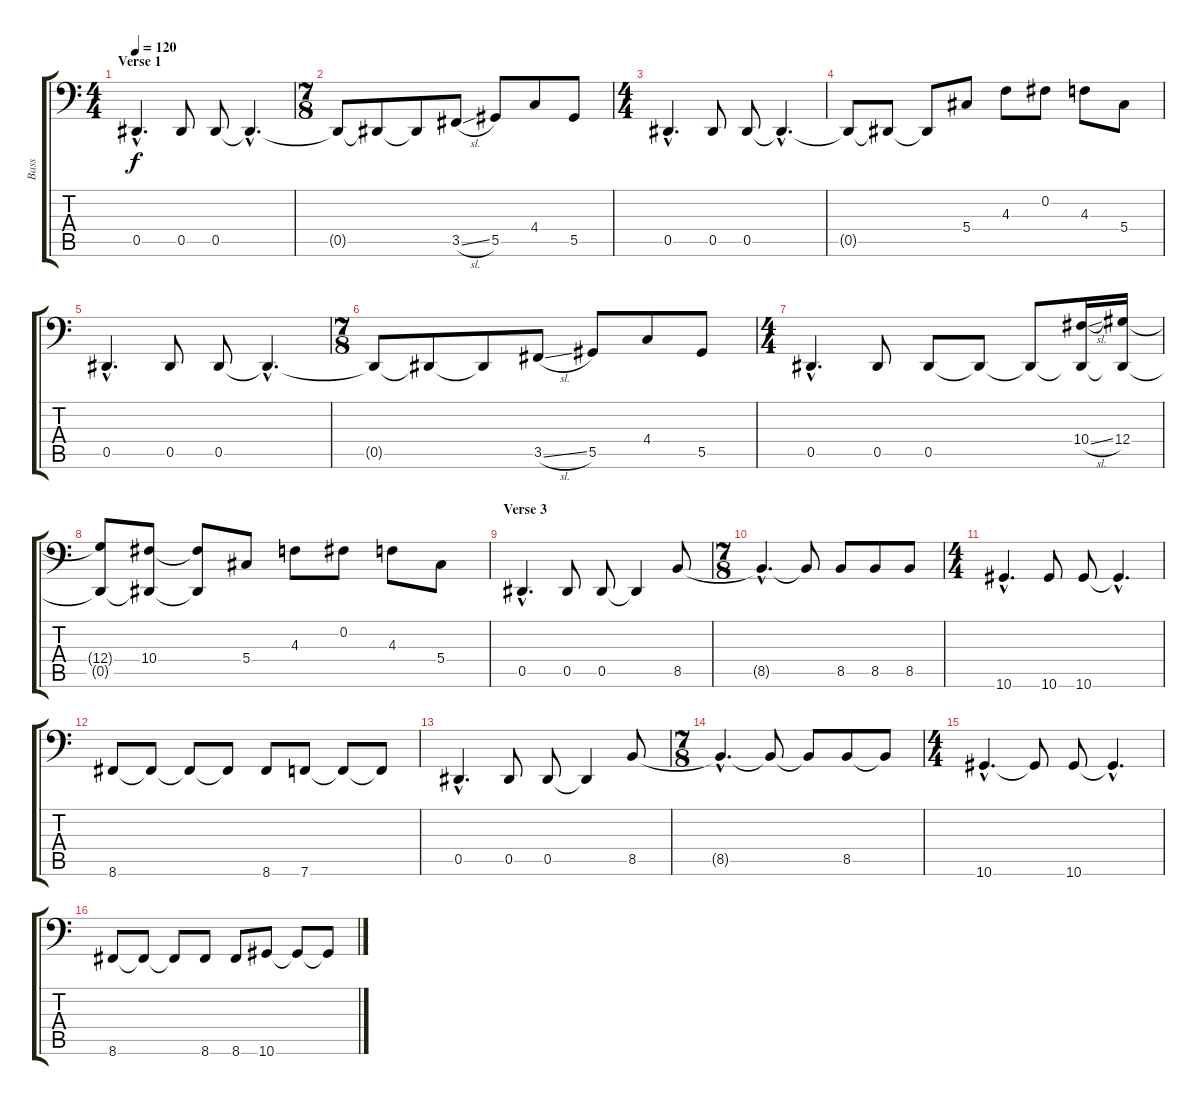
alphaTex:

\track ("Bass" "Bass") {instrument electricbassfinger}
\staff {score tabs}
\tuning (B2 Gb2 Db2 Ab1 Eb1 Bb0) {hide}
\ts (4 4)
\section ("" "Verse 1")
\tempo 120
\clef f4
\ks c
0.5{hac}.4{d dy f} 0.5.8 0.5.8 0.5{hac t}.4{d} |
\ts (7 8)
0.5{t}.8 0.5{t}.8 0.5{t}.8 3.5{sl}.8 5.5.8 4.4.8 5.5.8 |
\ts (4 4)
0.5{hac}.4{d} 0.5.8 0.5.8 0.5{hac t}.4{d} |
0.5{t}.8 0.5{t}.8 0.5{t}.8 5.4.8 4.3.8 0.2.8 4.3.8 5.4.8 |
0.5{hac}.4{d} 0.5.8 0.5.8 0.5{hac t}.4{d} |
\ts (7 8)
0.5{t}.8 0.5{t}.8 0.5{t}.8 3.5{sl}.8 5.5.8 4.4.8 5.5.8 |
\ts (4 4)
0.5{hac}.4{d} 0.5.8 0.5.8 0.5{t}.8 0.5{t}.8 (10.4{sl} 0.5{t}).16 (12.4 0.5{t}).16 |
(12.4{t} 0.5{t}).8 (10.4 0.5{t}).8 (10.4{t} 0.5{t}).8 5.4.8 4.3.8 0.2.8 4.3.8 5.4.8 |
\section ("" "Verse 3")
0.5{hac}.4{d} 0.5.8 0.5.8 0.5{t}.4 8.5.8 |
\ts (7 8)
8.5{hac t}.4{d} 8.5{t}.8 8.5.8 8.5.8 8.5.8 |
\ts (4 4)
10.6{hac}.4{d} 10.6.8 10.6.8 10.6{hac t}.4{d} |
8.6.8 8.6{t}.8 8.6{t}.8 8.6{t}.8 8.6.8 7.6.8 7.6{t}.8 7.6{t}.8 |
0.5{hac}.4{d} 0.5.8 0.5.8 0.5{t}.4 8.5.8 |
\ts (7 8)
8.5{hac t}.4{d} 8.5{t}.8 8.5{t}.8 8.5.8 8.5{t}.8 |
\ts (4 4)
10.6{hac}.4{d} 10.6{t}.8 10.6.8 10.6{hac t}.4{d} |
8.6.8 8.6{t}.8 8.6{t}.8 8.6.8 8.6.8 10.6.8 10.6{t}.8 10.6{t}.8
